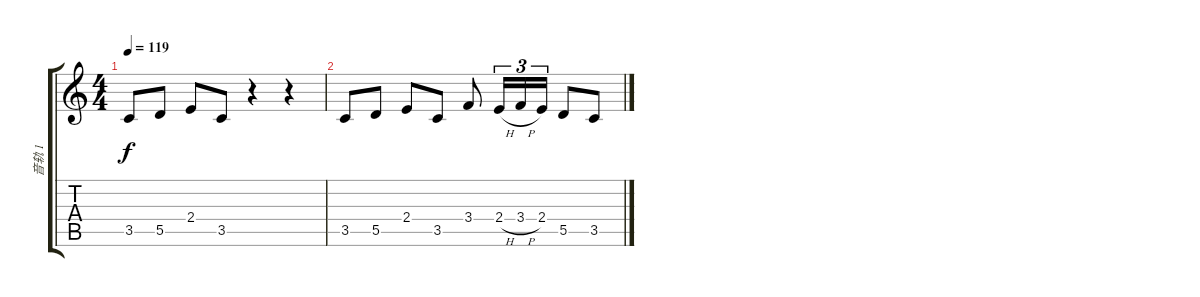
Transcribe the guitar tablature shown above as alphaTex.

\track ("音轨 1" "音轨 1") {instrument overdrivenguitar}
\staff {score tabs}
\tuning (E4 B3 G3 D3 A2 E2) {hide}
\ts (4 4)
\tempo 119
\clef g2
\ks c
3.5.8{dy f} 5.5.8 2.4.8 3.5.8 r.4 r.4 |
3.5.8 5.5.8 2.4.8 3.5.8 3.4.8 2.4{h}.16{tu (3 2)} 3.4{h}.16{tu (3 2)} 2.4.16{tu (3 2)} 5.5.8 3.5.8
